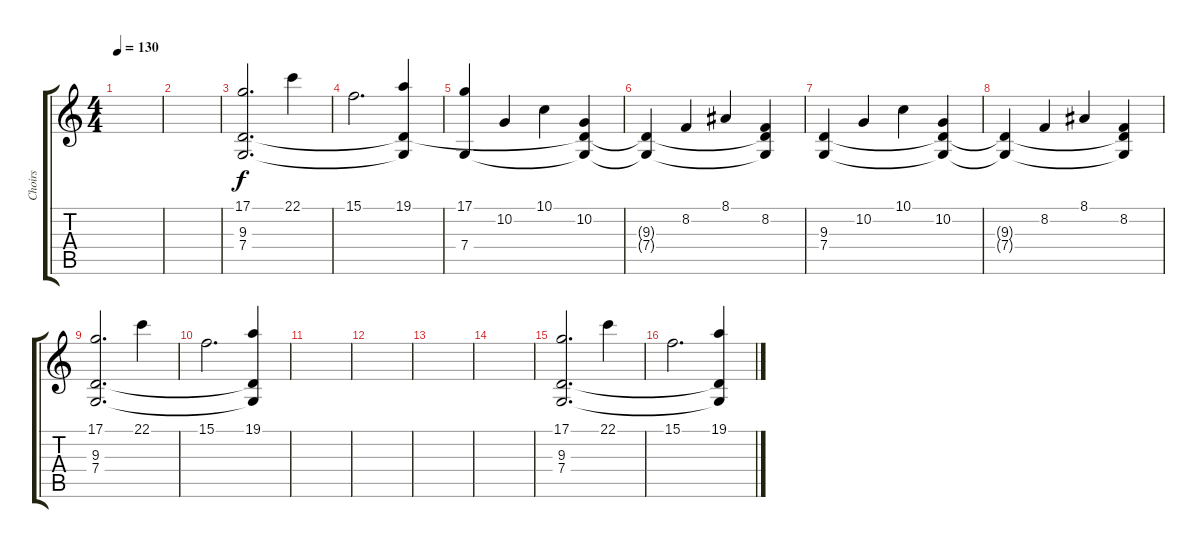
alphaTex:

\track ("Choirs" "Choirs") {instrument choiraahs}
\staff {score tabs}
\tuning (D4 A3 F3 C3 G2 D2) {hide}
\ts (4 4)
\tempo 130
\clef g2
\ks c
|
|
(17.1 9.3 7.4).2{d} 22.1.4 |
15.1.2{d} (19.1 9.3{t} 7.4{t}).4 |
(17.1 7.4).4 10.2.4 10.1.4 (10.2 9.3{t} 7.4{t}).4 |
(9.3{t} 7.4{t}).4 8.2.4 8.1.4 (8.2 9.3{t} 7.4{t}).4 |
(9.3 7.4).4 10.2.4 10.1.4 (10.2 9.3{t} 7.4{t}).4 |
(9.3{t} 7.4{t}).4 8.2.4 8.1.4 (8.2 9.3{t} 7.4{t}).4 |
(17.1 9.3 7.4).2{d} 22.1.4 |
15.1.2{d} (19.1 9.3{t} 7.4{t}).4 |
|
|
|
|
(17.1 9.3 7.4).2{d} 22.1.4 |
15.1.2{d} (19.1 9.3{t} 7.4{t}).4
